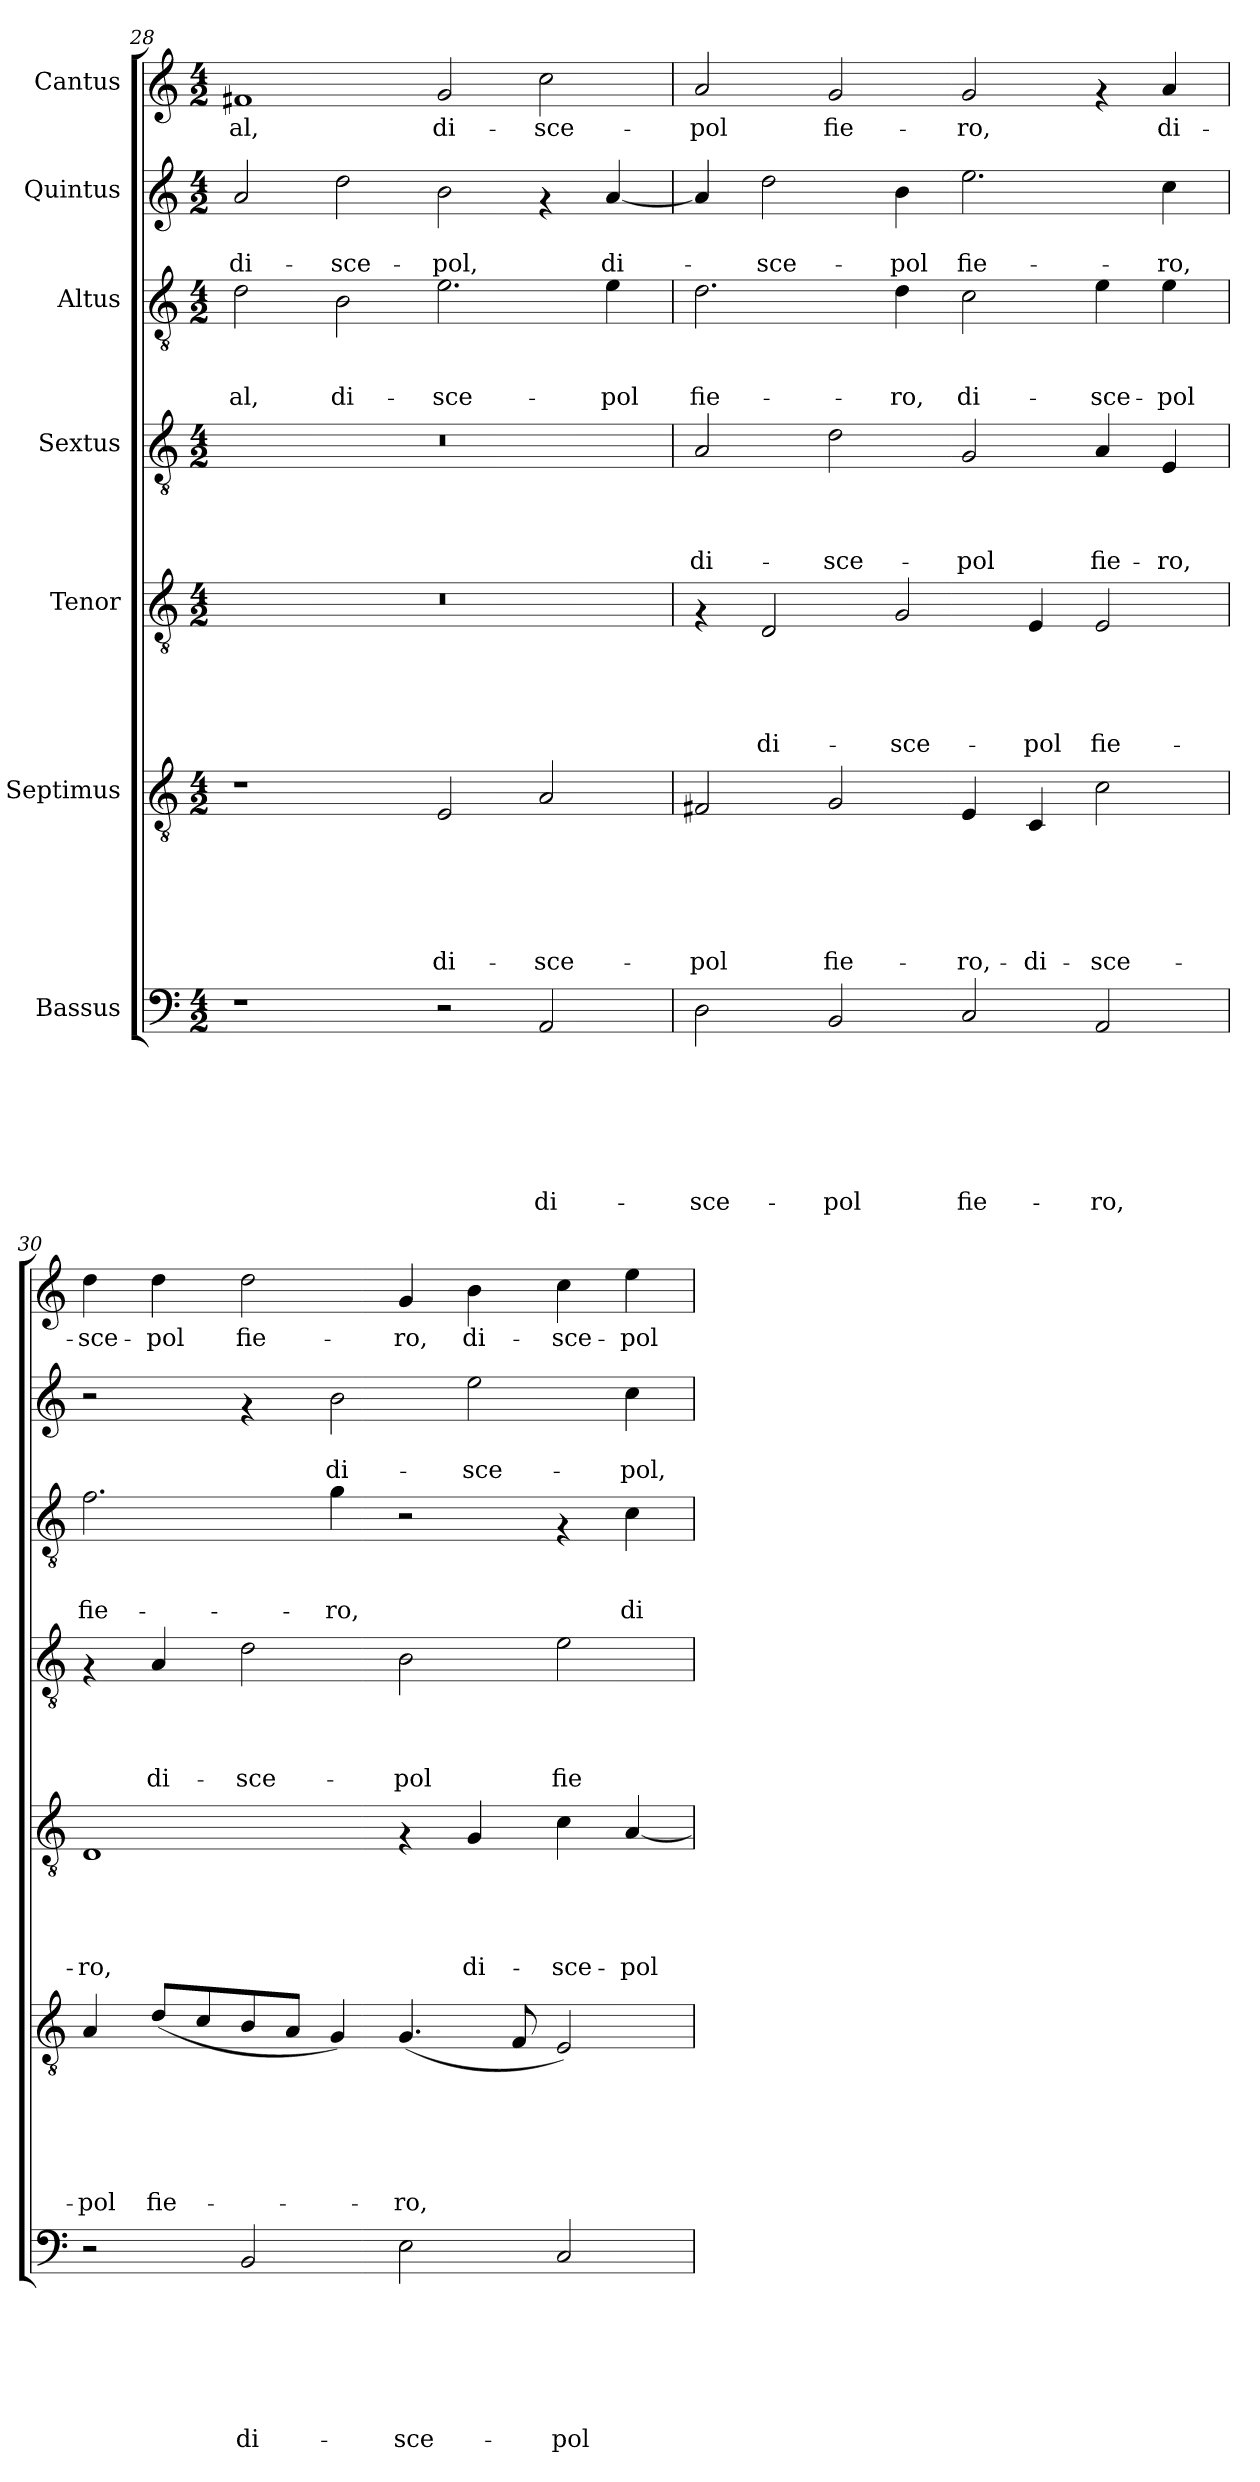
**kern	**text	**text	**text	**text	**text	**text	**text	**kern	**text	**text	**text	**text	**text	**text	**kern	**text	**text	**text	**text	**text	**kern	**text	**text	**text	**text	**kern	**text	**text	**text	**kern	**text	**text	**kern	**text
*part7	*part7	*part7	*part7	*part7	*part7	*part7	*part7	*part6	*part6	*part6	*part6	*part6	*part6	*part6	*part5	*part5	*part5	*part5	*part5	*part5	*part4	*part4	*part4	*part4	*part4	*part3	*part3	*part3	*part3	*part2	*part2	*part2	*part1	*part1
*staff7	*staff7	*staff7	*staff7	*staff7	*staff7	*staff7	*staff7	*staff6	*staff6	*staff6	*staff6	*staff6	*staff6	*staff6	*staff5	*staff5	*staff5	*staff5	*staff5	*staff5	*staff4	*staff4	*staff4	*staff4	*staff4	*staff3	*staff3	*staff3	*staff3	*staff2	*staff2	*staff2	*staff1	*staff1
*I"Bassus	*	*	*	*	*	*	*	*I"Septimus	*	*	*	*	*	*	*I"Tenor	*	*	*	*	*	*I"Sextus	*	*	*	*	*I"Altus	*	*	*	*I"Quintus	*	*	*I"Cantus	*
*clefF4	*	*	*	*	*	*	*	*clefGv2	*	*	*	*	*	*	*clefGv2	*	*	*	*	*	*clefGv2	*	*	*	*	*clefGv2	*	*	*	*clefG2	*	*	*clefG2	*
*k[]	*	*	*	*	*	*	*	*k[]	*	*	*	*	*	*	*k[]	*	*	*	*	*	*k[]	*	*	*	*	*k[]	*	*	*	*k[]	*	*	*k[]	*
*C:	*	*	*	*	*	*	*	*C:	*	*	*	*	*	*	*C:	*	*	*	*	*	*C:	*	*	*	*	*C:	*	*	*	*C:	*	*	*C:	*
*M4/2	*	*	*	*	*	*	*	*M4/2	*	*	*	*	*	*	*M4/2	*	*	*	*	*	*M4/2	*	*	*	*	*M4/2	*	*	*	*M4/2	*	*	*M4/2	*
=28	=28	=28	=28	=28	=28	=28	=28	=28	=28	=28	=28	=28	=28	=28	=28	=28	=28	=28	=28	=28	=28	=28	=28	=28	=28	=28	=28	=28	=28	=28	=28	=28	=28	=28
!	!	!	!	!	!	!	!	!	!	!	!	!	!	!	!	!	!	!	!	!	!	!	!	!	!	!	!	!	!LO:LY:b	!	!	!LO:LY:b	!	!LO:LY:b
1r	.	.	.	.	.	.	.	1r	.	.	.	.	.	.	0r	.	.	.	.	.	0r	.	.	.	.	2d\	.	.	-al,	2a/	.	di-	1f#X	-al,
!	!	!	!	!	!	!	!	!	!	!	!	!	!	!	!	!	!	!	!	!	!	!	!	!	!	!	!	!	!LO:LY:b	!	!	!LO:LY:b	!	!
.	.	.	.	.	.	.	.	.	.	.	.	.	.	.	.	.	.	.	.	.	.	.	.	.	.	2B\	.	.	di-	2dd\	.	-sce-	.	.
!	!	!	!	!	!	!	!	!	!	!	!	!	!	!LO:LY:b	!	!	!	!	!	!	!	!	!	!	!	!	!	!	!LO:LY:b	!	!	!LO:LY:b	!	!LO:LY:b
2r	.	.	.	.	.	.	.	2E/	.	.	.	.	.	di-	.	.	.	.	.	.	.	.	.	.	.	2.e\	.	.	-sce-	2b\	.	-pol,	2g/	di-
!	!	!	!	!	!	!	!LO:LY:b	!	!	!	!	!	!	!LO:LY:b	!	!	!	!	!	!	!	!	!	!	!	!	!	!	!	!	!	!	!	!LO:LY:b
2AA/	.	.	.	.	.	.	di-	2A/	.	.	.	.	.	-sce-	.	.	.	.	.	.	.	.	.	.	.	.	.	.	.	4rf	.	.	2cc\	-sce-
!	!	!	!	!	!	!	!	!	!	!	!	!	!	!	!	!	!	!	!	!	!	!	!	!	!	!	!	!	!LO:LY:b	!	!	!LO:LY:b	!	!
.	.	.	.	.	.	.	.	.	.	.	.	.	.	.	.	.	.	.	.	.	.	.	.	.	.	4e\	.	.	-pol	[<4a/	.	di-	.	.
=29	=29	=29	=29	=29	=29	=29	=29	=29	=29	=29	=29	=29	=29	=29	=29	=29	=29	=29	=29	=29	=29	=29	=29	=29	=29	=29	=29	=29	=29	=29	=29	=29	=29	=29
!	!	!	!	!	!	!	!LO:LY:b	!	!	!	!	!	!	!LO:LY:b	!	!	!	!	!	!	!	!	!	!	!LO:LY:b	!	!	!	!LO:LY:b	!	!	!	!	!LO:LY:b
2D\	.	.	.	.	.	.	-sce-	2F#X/	.	.	.	.	.	-pol	4rF	.	.	.	.	.	2A/	.	.	.	di-	2.d\	.	.	fie-	4a/]	.	.	2a/	-pol
!	!	!	!	!	!	!	!	!	!	!	!	!	!	!	!	!	!	!	!	!LO:LY:b	!	!	!	!	!	!	!	!	!	!	!	!LO:LY:b	!	!
.	.	.	.	.	.	.	.	.	.	.	.	.	.	.	2D/	.	.	.	.	di-	.	.	.	.	.	.	.	.	.	2dd\	.	-sce-	.	.
!	!	!	!	!	!	!	!LO:LY:b	!	!	!	!	!	!	!LO:LY:b	!	!	!	!	!	!	!	!	!	!	!LO:LY:b	!	!	!	!	!	!	!	!	!LO:LY:b
2BB/	.	.	.	.	.	.	-pol	2G/	.	.	.	.	.	fie-	.	.	.	.	.	.	2d\	.	.	.	-sce-	.	.	.	.	.	.	.	2g/	fie-
!	!	!	!	!	!	!	!	!	!	!	!	!	!	!	!	!	!	!	!	!LO:LY:b	!	!	!	!	!	!	!	!	!LO:LY:b	!	!	!LO:LY:b	!	!
.	.	.	.	.	.	.	.	.	.	.	.	.	.	.	2G/	.	.	.	.	-sce-	.	.	.	.	.	4d\	.	.	-ro,	4b\	.	-pol	.	.
!	!	!	!	!	!	!	!LO:LY:b	!	!	!	!	!	!	!LO:LY:b	!	!	!	!	!	!	!	!	!	!	!LO:LY:b	!	!	!	!LO:LY:b	!	!	!LO:LY:b	!	!LO:LY:b
2C/	.	.	.	.	.	.	fie-	4E/	.	.	.	.	.	-ro,-	.	.	.	.	.	.	2G/	.	.	.	-pol	2c\	.	.	di-	2.ee\	.	fie-	2g/	-ro,
!	!	!	!	!	!	!	!	!	!	!	!	!	!	!LO:LY:b	!	!	!	!	!	!LO:LY:b	!	!	!	!	!	!	!	!	!	!	!	!	!	!
.	.	.	.	.	.	.	.	4C/	.	.	.	.	.	-di-	4E/	.	.	.	.	-pol	.	.	.	.	.	.	.	.	.	.	.	.	.	.
!	!	!	!	!	!	!	!LO:LY:b	!	!	!	!	!	!	!LO:LY:b	!	!	!	!	!	!LO:LY:b	!	!	!	!	!LO:LY:b	!	!	!	!LO:LY:b	!	!	!	!	!
2AA/	.	.	.	.	.	.	-ro,	2c\	.	.	.	.	.	-sce-	2E/	.	.	.	.	fie-	4A/	.	.	.	fie-	4e\	.	.	-sce-	.	.	.	4rf	.
!	!	!	!	!	!	!	!	!	!	!	!	!	!	!	!	!	!	!	!	!	!	!	!	!	!LO:LY:b	!	!	!	!LO:LY:b	!	!	!LO:LY:b	!	!LO:LY:b
.	.	.	.	.	.	.	.	.	.	.	.	.	.	.	.	.	.	.	.	.	4E/	.	.	.	-ro,	4e\	.	.	-pol	4cc\	.	-ro,	4a/	di-
!!LO:PB:g=z
=30	=30	=30	=30	=30	=30	=30	=30	=30	=30	=30	=30	=30	=30	=30	=30	=30	=30	=30	=30	=30	=30	=30	=30	=30	=30	=30	=30	=30	=30	=30	=30	=30	=30	=30
!	!	!	!	!	!	!	!	!	!	!	!	!	!	!LO:LY:b	!	!	!	!	!	!LO:LY:b	!	!	!	!	!	!	!	!	!LO:LY:b	!	!	!	!	!LO:LY:b
2r	.	.	.	.	.	.	.	4A/	.	.	.	.	.	-pol	1D	.	.	.	.	-ro,	4rF	.	.	.	.	2.f\	.	.	fie-	2r	.	.	4dd\	-sce-
!	!	!	!	!	!	!	!	!	!	!	!	!	!	!LO:LY:b	!	!	!	!	!	!	!	!	!	!	!LO:LY:b	!	!	!	!	!	!	!	!	!LO:LY:b
.	.	.	.	.	.	.	.	(<8d/L	.	.	.	.	.	fie-	.	.	.	.	.	.	4A/	.	.	.	di-	.	.	.	.	.	.	.	4dd\	-pol
.	.	.	.	.	.	.	.	8c/	.	.	.	.	.	.	.	.	.	.	.	.	.	.	.	.	.	.	.	.	.	.	.	.	.	.
!	!	!	!	!	!	!	!LO:LY:b	!	!	!	!	!	!	!	!	!	!	!	!	!	!	!	!	!	!LO:LY:b	!	!	!	!	!	!	!	!	!LO:LY:b
2BB/	.	.	.	.	.	.	di-	8B/	.	.	.	.	.	.	.	.	.	.	.	.	2d\	.	.	.	-sce-	.	.	.	.	4rf	.	.	2dd\	fie-
.	.	.	.	.	.	.	.	8A/J	.	.	.	.	.	.	.	.	.	.	.	.	.	.	.	.	.	.	.	.	.	.	.	.	.	.
!	!	!	!	!	!	!	!	!	!	!	!	!	!	!	!	!	!	!	!	!	!	!	!	!	!	!	!	!	!LO:LY:b	!	!	!LO:LY:b	!	!
.	.	.	.	.	.	.	.	4G/)	.	.	.	.	.	.	.	.	.	.	.	.	.	.	.	.	.	4g\	.	.	-ro,	2b\	.	di-	.	.
!	!	!	!	!	!	!	!LO:LY:b	!	!	!	!	!	!	!LO:LY:b	!	!	!	!	!	!	!	!	!	!	!LO:LY:b	!	!	!	!	!	!	!	!	!LO:LY:b
2E\	.	.	.	.	.	.	-sce-	(<4.G/	.	.	.	.	.	-ro,	4rF	.	.	.	.	.	2B\	.	.	.	-pol	2r	.	.	.	.	.	.	4g/	-ro,
!	!	!	!	!	!	!	!	!	!	!	!	!	!	!	!	!	!	!	!	!LO:LY:b	!	!	!	!	!	!	!	!	!	!	!	!LO:LY:b	!	!LO:LY:b
.	.	.	.	.	.	.	.	.	.	.	.	.	.	.	4G/	.	.	.	.	di-	.	.	.	.	.	.	.	.	.	2ee\	.	-sce-	4b\	di-
.	.	.	.	.	.	.	.	8F/	.	.	.	.	.	.	.	.	.	.	.	.	.	.	.	.	.	.	.	.	.	.	.	.	.	.
!	!	!	!	!	!	!	!LO:LY:b	!	!	!	!	!	!	!	!	!	!	!	!	!LO:LY:b	!	!	!	!	!LO:LY:b	!	!	!	!	!	!	!	!	!LO:LY:b
2C/	.	.	.	.	.	.	-pol	2E/)	.	.	.	.	.	.	4c\	.	.	.	.	-sce-	2e\	.	.	.	fie-	4rF	.	.	.	.	.	.	4cc\	-sce-
!	!	!	!	!	!	!	!	!	!	!	!	!	!	!	!	!	!	!	!	!LO:LY:b	!	!	!	!	!	!	!	!	!LO:LY:b	!	!	!LO:LY:b	!	!LO:LY:b
.	.	.	.	.	.	.	.	.	.	.	.	.	.	.	[<4A/	.	.	.	.	-pol	.	.	.	.	.	4c\	.	.	di-	4cc\	.	-pol,	4ee\	-pol
=	=	=	=	=	=	=	=	=	=	=	=	=	=	=	=	=	=	=	=	=	=	=	=	=	=	=	=	=	=	=	=	=	=	=
*-	*-	*-	*-	*-	*-	*-	*-	*-	*-	*-	*-	*-	*-	*-	*-	*-	*-	*-	*-	*-	*-	*-	*-	*-	*-	*-	*-	*-	*-	*-	*-	*-	*-	*-
